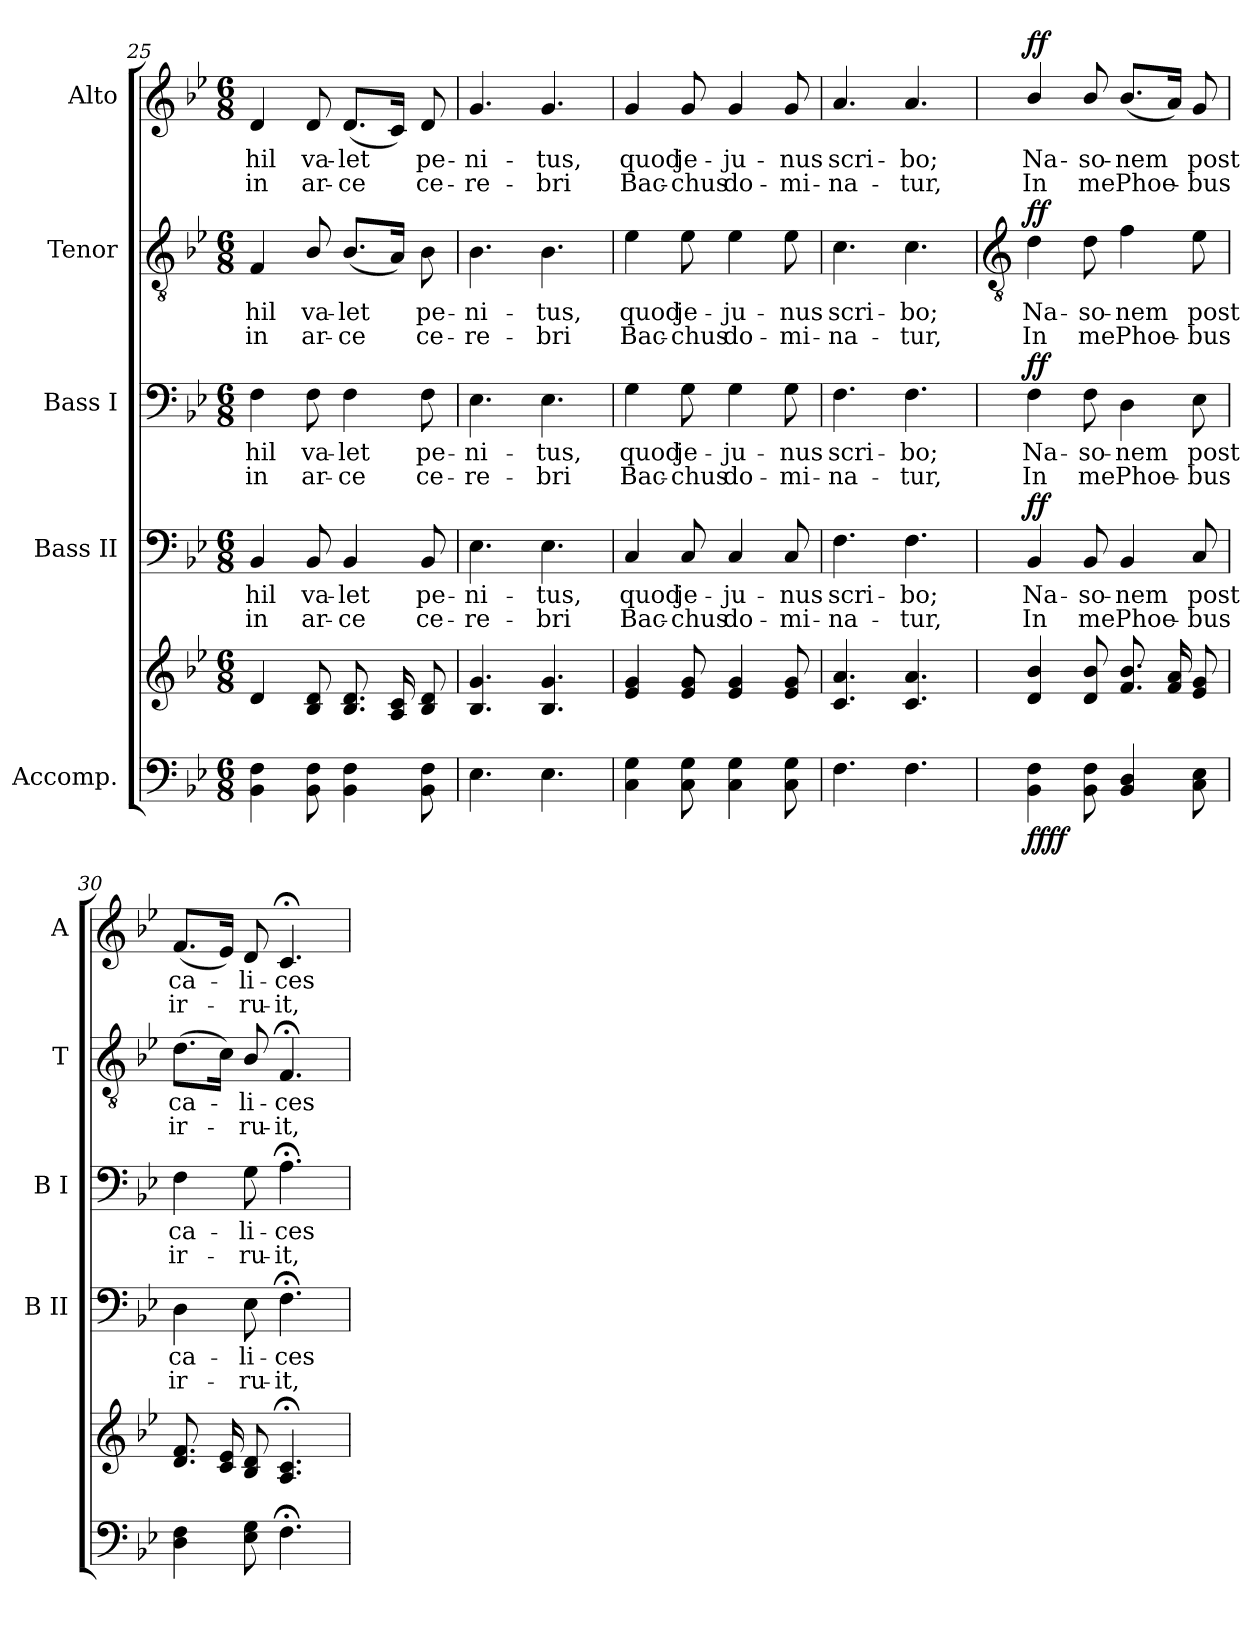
**kern	**kern	**dynam	**kern	**text	**text	**dynam	**kern	**text	**text	**dynam	**kern	**text	**text	**dynam	**kern	**text	**text	**dynam
*part5	*part5	*part5	*part4	*part4	*part4	*part4	*part3	*part3	*part3	*part3	*part2	*part2	*part2	*part2	*part1	*part1	*part1	*part1
*staff6	*staff5	*staff5/6	*staff4	*staff4	*staff4	*staff4	*staff3	*staff3	*staff3	*staff3	*staff2	*staff2	*staff2	*staff2	*staff1	*staff1	*staff1	*staff1
*I"Accomp.	*	*	*I"Bass II	*	*	*	*I"Bass I	*	*	*	*I"Tenor	*	*	*	*I"Alto	*	*	*
*	*	*	*I'B II	*	*	*	*I'B I	*	*	*	*I'T	*	*	*	*I'A	*	*	*
!!LO:LB:g=z
*clefF4	*clefG2	*	*clefF4	*	*	*	*clefF4	*	*	*	*clefGv2	*	*	*	*clefG2	*	*	*
*k[b-e-]	*k[b-e-]	*	*k[b-e-]	*	*	*	*k[b-e-]	*	*	*	*k[b-e-]	*	*	*	*k[b-e-]	*	*	*
*B-:	*B-:	*	*B-:	*	*	*	*B-:	*	*	*	*B-:	*	*	*	*B-:	*	*	*
*M6/8	*M6/8	*	*M6/8	*	*	*	*M6/8	*	*	*	*M6/8	*	*	*	*M6/8	*	*	*
=25	=25	=25	=25	=25	=25	=25	=25	=25	=25	=25	=25	=25	=25	=25	=25	=25	=25	=25
!	!	!	!	!LO:LY:b	!LO:LY:b	!	!	!LO:LY:b	!LO:LY:b	!	!	!LO:LY:b	!LO:LY:b	!	!	!LO:LY:b	!LO:LY:b	!
4BB- 4F	4d	.	4BB-	hil	in	.	4F	hil	in	.	4F	hil	in	.	4d	hil	in	.
!	!	!	!	!LO:LY:b	!LO:LY:b	!	!	!LO:LY:b	!LO:LY:b	!	!	!LO:LY:b	!LO:LY:b	!	!	!LO:LY:b	!LO:LY:b	!
8BB- 8F	8B- 8d	.	8BB-	va-	-ar-	.	8F	va-	-ar-	.	8B-/	va-	-ar-	.	8d	va-	-ar-	.
!	!	!	!	!LO:LY:b	!LO:LY:b	!	!	!LO:LY:b	!LO:LY:b	!	!	!LO:LY:b	!LO:LY:b	!	!	!LO:LY:b	!LO:LY:b	!
4BB- 4F	8.B- 8.dL	.	4BB-	-let	ce	.	4F	-let	ce	.	(<8.B-L	-let	ce	.	(<8.dL	-let	ce	.
.	16A 16cL	.	.	.	.	.	.	.	.	.	16AJ)	.	.	.	16cJ)	.	.	.
!	!	!	!	!LO:LY:b	!LO:LY:b	!	!	!LO:LY:b	!LO:LY:b	!	!	!LO:LY:b	!LO:LY:b	!	!	!LO:LY:b	!LO:LY:b	!
8BB- 8F	8B- 8dJ	.	8BB-	pe-	-ce-	.	8F	pe-	-ce-	.	8B-	pe-	-ce-	.	8d	pe-	-ce-	.
=26	=26	=26	=26	=26	=26	=26	=26	=26	=26	=26	=26	=26	=26	=26	=26	=26	=26	=26
!	!	!	!	!LO:LY:b	!LO:LY:b	!	!	!LO:LY:b	!LO:LY:b	!	!	!LO:LY:b	!LO:LY:b	!	!	!LO:LY:b	!LO:LY:b	!
4.E-	4.B- 4.g	.	4.E-	-ni-	-re-	.	4.E-	-ni-	-re-	.	4.B-	-ni-	-re-	.	4.g	-ni-	-re-	.
!	!	!	!	!LO:LY:b	!LO:LY:b	!	!	!LO:LY:b	!LO:LY:b	!	!	!LO:LY:b	!LO:LY:b	!	!	!LO:LY:b	!LO:LY:b	!
4.E-	4.B- 4.g	.	4.E-	-tus,	bri	.	4.E-	-tus,	bri	.	4.B-	-tus,	bri	.	4.g	-tus,	bri	.
=27	=27	=27	=27	=27	=27	=27	=27	=27	=27	=27	=27	=27	=27	=27	=27	=27	=27	=27
!	!	!	!	!LO:LY:b	!LO:LY:b	!	!	!LO:LY:b	!LO:LY:b	!	!	!LO:LY:b	!LO:LY:b	!	!	!LO:LY:b	!LO:LY:b	!
4C 4G	4e- 4g	.	4C	quod	Bac-	.	4G	quod	Bac-	.	4e-	quod	Bac-	.	4g	quod	Bac-	.
!	!	!	!	!LO:LY:b	!LO:LY:b	!	!	!LO:LY:b	!LO:LY:b	!	!	!LO:LY:b	!LO:LY:b	!	!	!LO:LY:b	!LO:LY:b	!
8C 8G	8e- 8g	.	8C	-je-	-chus	.	8G	-je-	-chus	.	8e-	-je-	-chus	.	8g	-je-	-chus	.
!	!	!	!	!LO:LY:b	!LO:LY:b	!	!	!LO:LY:b	!LO:LY:b	!	!	!LO:LY:b	!LO:LY:b	!	!	!LO:LY:b	!LO:LY:b	!
4C 4G	4e- 4g	.	4C	ju-	-do-	.	4G	ju-	-do-	.	4e-	ju-	-do-	.	4g	ju-	-do-	.
!	!	!	!	!LO:LY:b	!LO:LY:b	!	!	!LO:LY:b	!LO:LY:b	!	!	!LO:LY:b	!LO:LY:b	!	!	!LO:LY:b	!LO:LY:b	!
8C 8G	8e- 8g	.	8C	-nus	mi-	.	8G	-nus	mi-	.	8e-	-nus	mi-	.	8g	-nus	mi-	.
=28	=28	=28	=28	=28	=28	=28	=28	=28	=28	=28	=28	=28	=28	=28	=28	=28	=28	=28
!	!	!	!	!LO:LY:b	!LO:LY:b	!	!	!LO:LY:b	!LO:LY:b	!	!	!LO:LY:b	!LO:LY:b	!	!	!LO:LY:b	!LO:LY:b	!
4.F	4.c 4.a	.	4.F	-scri-	-na-	.	4.F	-scri-	-na-	.	4.c	-scri-	-na-	.	4.a	-scri-	-na-	.
!	!	!	!	!LO:LY:b	!LO:LY:b	!	!	!LO:LY:b	!LO:LY:b	!	!	!LO:LY:b	!LO:LY:b	!	!	!LO:LY:b	!LO:LY:b	!
4.F	4.c 4.a	.	4.F	-bo;	tur,	.	4.F	-bo;	tur,	.	4.c	-bo;	tur,	.	4.a	-bo;	tur,	.
!!LO:LB:g=z
=29	=29	=29	=29	=29	=29	=29	=29	=29	=29	=29	=29	=29	=29	=29	=29	=29	=29	=29
*	*	*	*	*	*	*	*	*	*	*	*clefGv2	*	*	*	*	*	*	*
!	!	!LO:DY:b=2	!	!LO:LY:b	!LO:LY:b	!	!	!LO:LY:b	!LO:LY:b	!	!	!LO:LY:b	!LO:LY:b	!	!	!LO:LY:b	!LO:LY:b	!
!	!	!LO:DY:n=1:b	!	!	!	!LO:DY:b	!	!	!	!LO:DY:b	!	!	!	!LO:DY:b	!	!	!	!LO:DY:b
4BB- 4F	4d/ 4b-/	ff ff	4BB-	Na-	-In	ff	4F	Na-	-In	ff	4d	Na-	-In	ff	4b-/	Na-	-In	ff
!	!	!	!	!LO:LY:b	!LO:LY:b	!	!	!LO:LY:b	!LO:LY:b	!	!	!LO:LY:b	!LO:LY:b	!	!	!LO:LY:b	!LO:LY:b	!
8BB- 8F	8d/ 8b-/	.	8BB-	so-	-me	.	8F	so-	-me	.	8d	so-	-me	.	8b-/	so-	-me	.
!	!	!	!	!LO:LY:b	!LO:LY:b	!	!	!LO:LY:b	!LO:LY:b	!	!	!LO:LY:b	!LO:LY:b	!	!	!LO:LY:b	!LO:LY:b	!
4BB- 4D	8.f/ 8.b-/L	.	4BB-	nem	Phoe-	.	4D	nem	Phoe-	.	4f	nem	Phoe-	.	(<8.b-/L	nem	Phoe-	.
.	16f 16aL	.	.	.	.	.	.	.	.	.	.	.	.	.	16aJ)	.	.	.
!	!	!	!	!LO:LY:b	!LO:LY:b	!	!	!LO:LY:b	!LO:LY:b	!	!	!LO:LY:b	!LO:LY:b	!	!	!LO:LY:b	!LO:LY:b	!
8C 8E-	8e- 8gJ	.	8C	-post	bus	.	8E-	-post	bus	.	8e-	-post	bus	.	8g	post	bus	.
=30	=30	=30	=30	=30	=30	=30	=30	=30	=30	=30	=30	=30	=30	=30	=30	=30	=30	=30
!	!	!	!	!LO:LY:b	!LO:LY:b	!	!	!LO:LY:b	!LO:LY:b	!	!	!LO:LY:b	!LO:LY:b	!	!	!LO:LY:b	!LO:LY:b	!
4D 4F	8.d 8.fL	.	4D	ca-	-ir-	.	4F	ca-	-ir-	.	(>8.dL	ca-	ir-	.	(<8.fL	ca-	ir-	.
.	16c 16e-L	.	.	.	.	.	.	.	.	.	16cJ)	.	.	.	16e-J)	.	.	.
!	!	!	!	!LO:LY:b	!LO:LY:b	!	!	!LO:LY:b	!LO:LY:b	!	!	!LO:LY:b	!LO:LY:b	!	!	!LO:LY:b	!LO:LY:b	!
8E- 8G	8B- 8dJ	.	8E-	-li-	-ru-	.	8G	-li-	-ru-	.	8B-/	li-	-ru-	.	8d	li-	-ru-	.
!	!	!	!	!LO:LY:b	!LO:LY:b	!	!	!LO:LY:b	!LO:LY:b	!	!	!LO:LY:b	!LO:LY:b	!	!	!LO:LY:b	!LO:LY:b	!
4.F;<	4.A;< 4.c;<	.	4.F;<	-ces	it,	.	4.A;<	-ces	it,	.	4.F;<	-ces	it,	.	4.c;<	-ces	it,	.
=	=	=	=	=	=	=	=	=	=	=	=	=	=	=	=	=	=	=
*-	*-	*-	*-	*-	*-	*-	*-	*-	*-	*-	*-	*-	*-	*-	*-	*-	*-	*-
